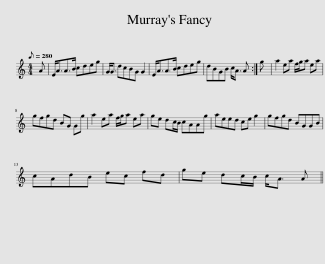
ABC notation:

X:1
L:1/8
Q:1/8=280
M:4/4
I:linebreak $
K:C
V:1 treble
V:1
 A | E<AA>B cdeg | G<G dcBG G2 | E<AA>B cdeg | dBGB c<A A :| %5
 g | a2 ea f/g/a ea |$ gfgd BG Gg | a2 ea f/g/a ea | ge dc/B/ cAAg | %10
 aeed ce g2 | gfgd BGGB |$ cAdB ec fd | ge dc/B/ c<A A || %14
